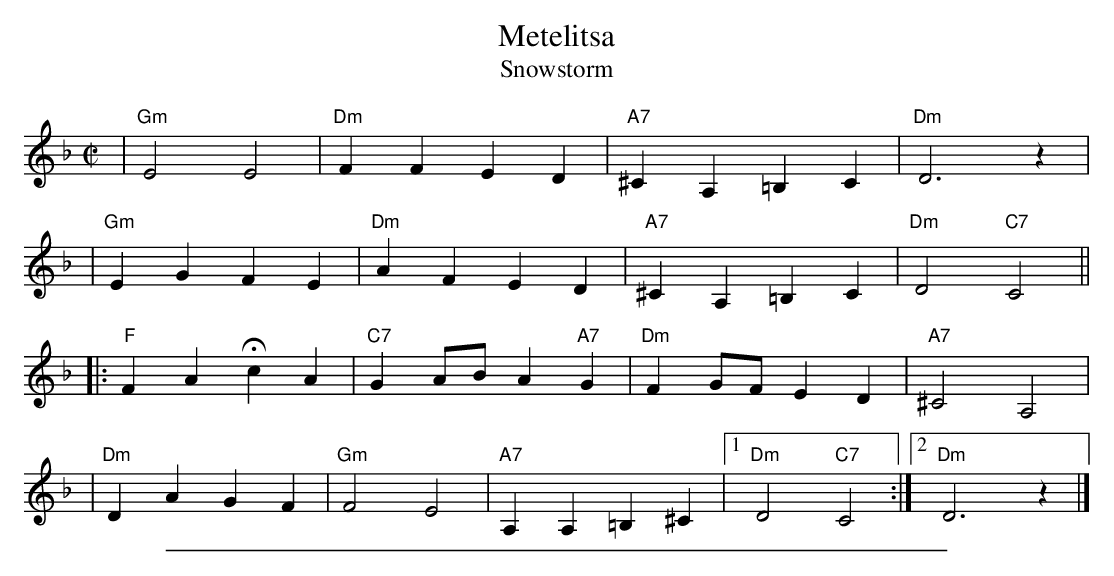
X:1
T: Metelitsa
T: Snowstorm
M: C|
L: 1/8
K: Dm
| "Gm"E4 E4 | "Dm"F2 F2 E2 D2 \
| "A7"^C2 A,2 =B,2 C2 | "Dm"D6 z2 |
| "Gm"E2 G2 F2 E2 | "Dm"A2 F2 E2 D2 \
| "A7"^C2 A,2 =B,2 C2 | "Dm"D4 "C7"C4 ||
|: "F"F2 A2 Hc2 A2 | "C7"G2 AB A2 "A7"G2 \
| "Dm"F2 GF E2 D2 | "A7"^C4 A,4 |
| "Dm"D2 A2 G2 F2 | "Gm"F4 E4 \
| "A7"A,2 A,2 =B,2 ^C2 |1 "Dm"D4 "C7"C4 :|2 "Dm"D6 z2 |]
